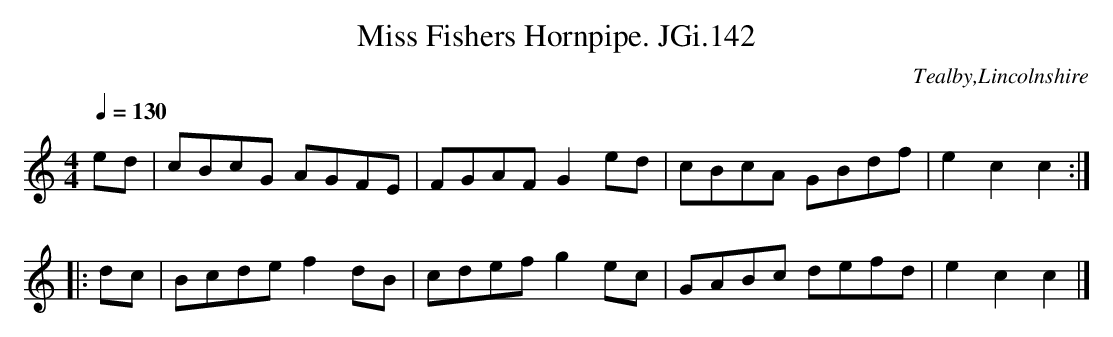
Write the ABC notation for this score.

X:1
T:Miss Fishers Hornpipe. JGi.142
L:1/8
M:4/4
O:Tealby,Lincolnshire
Q:1/4=130
K:C
ed|cBcG AGFE|FGAFG2ed|cBcA GBdf|e2c2c2:|
|:dc|Bcdef2dB|cdefg2ec|GABc defd|e2c2c2|]
